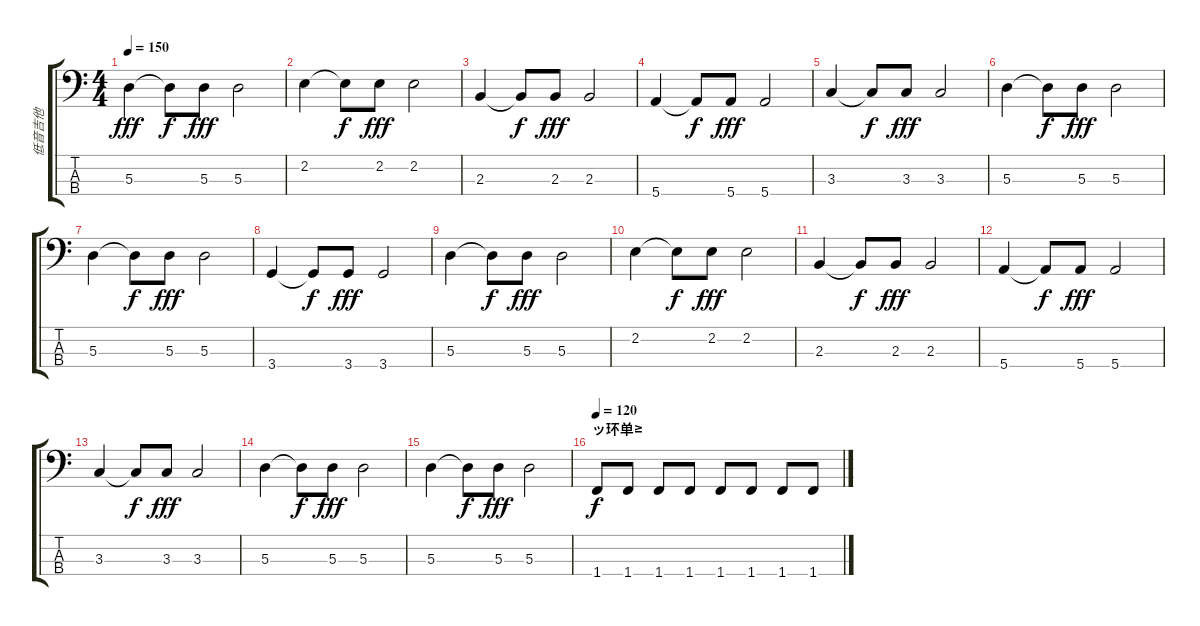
\track ("低音吉他" "低音吉他") {instrument electricbassfinger}
\staff {score tabs}
\tuning (G2 D2 A1 E1) {hide}
\ts (4 4)
\tempo 150
\clef f4
\ks c
5.3.4{dy fff} 5.3{t}.8{dy f} 5.3.8{dy fff} 5.3.2 |
2.2.4 2.2{t}.8{dy f} 2.2.8{dy fff} 2.2.2 |
2.3.4 2.3{t}.8{dy f} 2.3.8{dy fff} 2.3.2 |
5.4.4 5.4{t}.8{dy f} 5.4.8{dy fff} 5.4.2 |
3.3.4 3.3{t}.8{dy f} 3.3.8{dy fff} 3.3.2 |
5.3.4 5.3{t}.8{dy f} 5.3.8{dy fff} 5.3.2 |
5.3.4 5.3{t}.8{dy f} 5.3.8{dy fff} 5.3.2 |
3.4.4 3.4{t}.8{dy f} 3.4.8{dy fff} 3.4.2 |
5.3.4 5.3{t}.8{dy f} 5.3.8{dy fff} 5.3.2 |
2.2.4 2.2{t}.8{dy f} 2.2.8{dy fff} 2.2.2 |
2.3.4 2.3{t}.8{dy f} 2.3.8{dy fff} 2.3.2 |
5.4.4 5.4{t}.8{dy f} 5.4.8{dy fff} 5.4.2 |
3.3.4 3.3{t}.8{dy f} 3.3.8{dy fff} 3.3.2 |
5.3.4 5.3{t}.8{dy f} 5.3.8{dy fff} 5.3.2 |
5.3.4 5.3{t}.8{dy f} 5.3.8{dy fff} 5.3.2 |
\section ("" "ッ环单")
\tempo 120
1.4.8{dy f} 1.4.8 1.4.8 1.4.8 1.4.8 1.4.8 1.4.8 1.4.8
